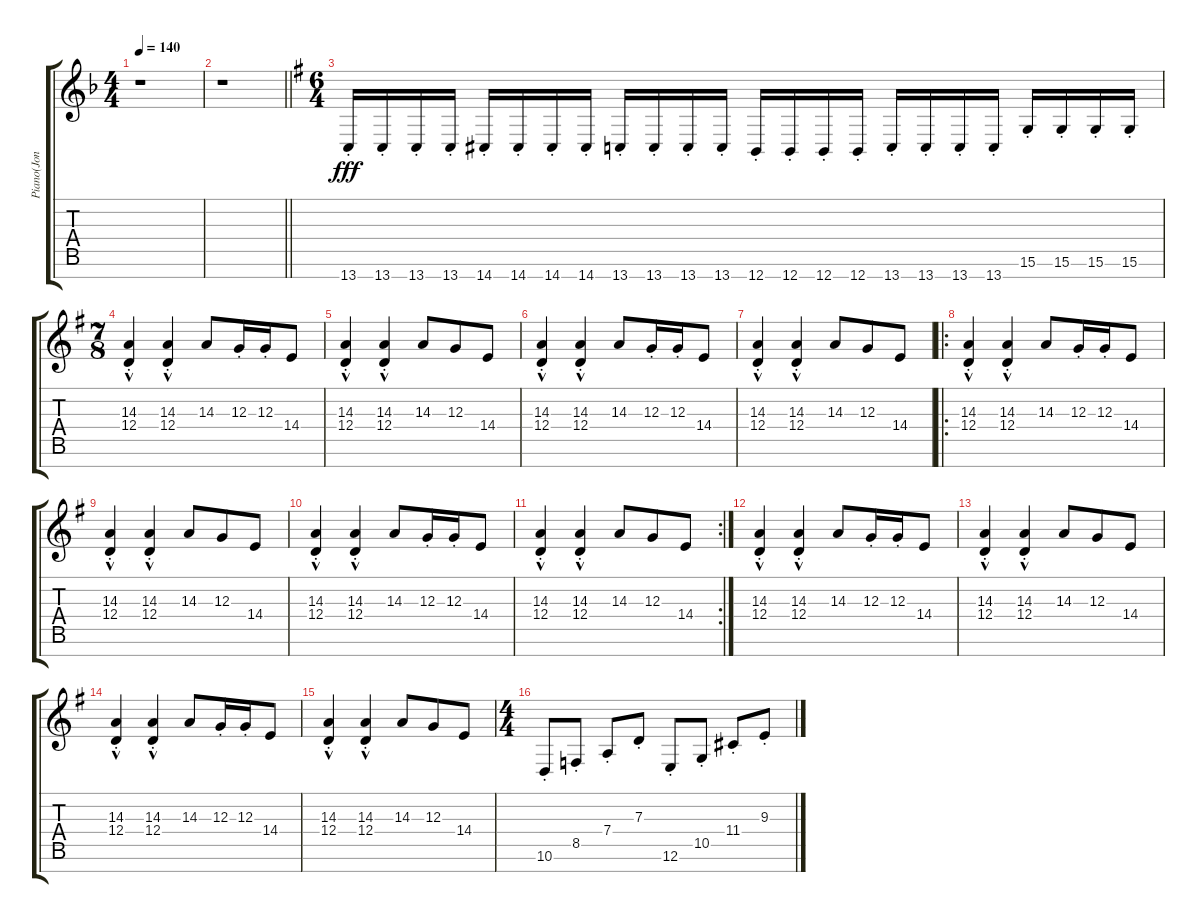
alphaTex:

\track ("Piano(Jon Oliva)" "Piano(Jon ") {instrument acousticgrandpiano}
\staff {score tabs}
\tuning (E4 B3 G3 D3 A2 E2 B1) {hide}
\ts (4 4)
\tempo 140
\clef g2
\ks f
r.1{dy f} |
\barLineRight lightlight
r.1 |
\ts (6 4)
\ks g
13.7{st}.16{dy fff} 13.7{st}.16 13.7{st}.16 13.7{st}.16 14.7{st}.16 14.7{st}.16 14.7{st}.16 14.7{st}.16 13.7{st}.16 13.7{st}.16 13.7{st}.16 13.7{st}.16 12.7{st}.16 12.7{st}.16 12.7{st}.16 12.7{st}.16 13.7{st}.16 13.7{st}.16 13.7{st}.16 13.7{st}.16 15.6{st}.16 15.6{st}.16 15.6{st}.16 15.6{st}.16 |
\ts (7 8)
(14.3{hac st} 12.4{hac st}).4 (14.3{hac st} 12.4{hac st}).4 14.3.8 12.3{st}.16 12.3{st}.16 14.4.8 |
(14.3{hac st} 12.4{hac st}).4 (14.3{hac st} 12.4{hac st}).4 14.3.8 12.3.8 14.4.8 |
(14.3{hac st} 12.4{hac st}).4 (14.3{hac st} 12.4{hac st}).4 14.3.8 12.3{st}.16 12.3{st}.16 14.4.8 |
(14.3{hac st} 12.4{hac st}).4 (14.3{hac st} 12.4{hac st}).4 14.3.8 12.3.8 14.4.8 |
\ro
(14.3{hac st} 12.4{hac st}).4 (14.3{hac st} 12.4{hac st}).4 14.3.8 12.3{st}.16 12.3{st}.16 14.4.8 |
(14.3{hac st} 12.4{hac st}).4 (14.3{hac st} 12.4{hac st}).4 14.3.8 12.3.8 14.4.8 |
(14.3{hac st} 12.4{hac st}).4 (14.3{hac st} 12.4{hac st}).4 14.3.8 12.3{st}.16 12.3{st}.16 14.4.8 |
\rc 2
(14.3{hac st} 12.4{hac st}).4 (14.3{hac st} 12.4{hac st}).4 14.3.8 12.3.8 14.4.8 |
(14.3{hac st} 12.4{hac st}).4 (14.3{hac st} 12.4{hac st}).4 14.3.8 12.3{st}.16 12.3{st}.16 14.4.8 |
(14.3{hac st} 12.4{hac st}).4 (14.3{hac st} 12.4{hac st}).4 14.3.8 12.3.8 14.4.8 |
(14.3{hac st} 12.4{hac st}).4 (14.3{hac st} 12.4{hac st}).4 14.3.8 12.3{st}.16 12.3{st}.16 14.4.8 |
(14.3{hac st} 12.4{hac st}).4 (14.3{hac st} 12.4{hac st}).4 14.3.8 12.3.8 14.4.8 |
\ts (4 4)
10.6{st}.8 8.5{st}.8 7.4{st}.8 7.3{st}.8 12.6{st}.8 10.5{st}.8 11.4{st}.8 9.3{st}.8
